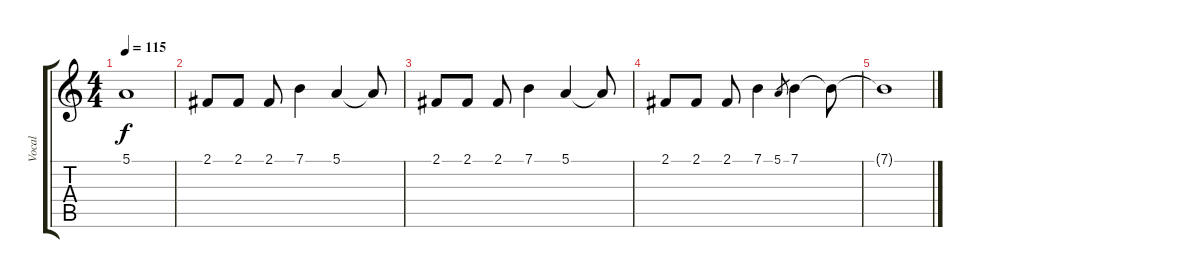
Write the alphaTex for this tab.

\track ("Vocal" "Vocal") {instrument lead2sawtooth}
\staff {score tabs}
\tuning (E4 B3 G3 D3 A2 E2) {hide}
\ts (4 4)
\tempo 115
\clef g2
\ks c
5.1{t}.1{dy f} |
2.1.8 2.1.8 2.1.8 7.1.4 5.1.4 5.1{t}.8 |
2.1.8 2.1.8 2.1.8 7.1.4 5.1.4 5.1{t}.8 |
2.1.8 2.1.8 2.1.8 7.1.4 5.1.8{gr} 7.1.4 7.1{t}.8 |
7.1{t}.1
